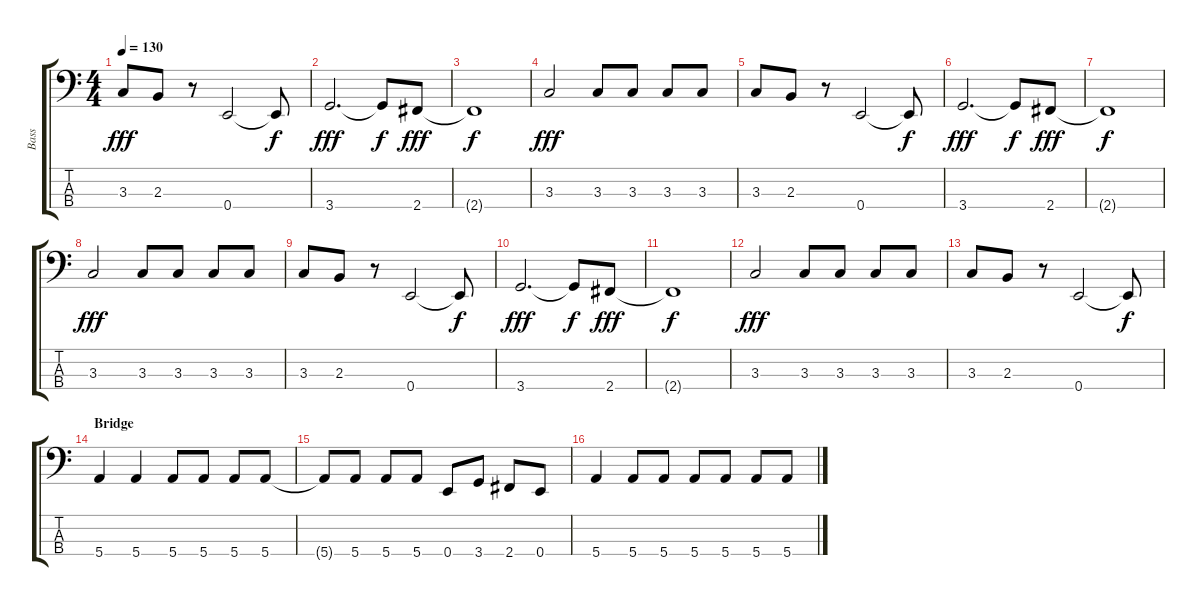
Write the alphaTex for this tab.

\track ("Bass" "Bass") {instrument electricbasspick}
\staff {score tabs}
\tuning (G2 D2 A1 E1) {hide}
\ts (4 4)
\tempo 130
\clef f4
\ks c
3.3.8{dy fff} 2.3.8 r.8 0.4.2 0.4{t}.8{dy f} |
3.4.2{d dy fff} 3.4{t}.8{dy f} 2.4.8{dy fff} |
2.4{t}.1{dy f} |
3.3.2{dy fff} 3.3.8 3.3.8 3.3.8 3.3.8 |
3.3.8 2.3.8 r.8 0.4.2 0.4{t}.8{dy f} |
3.4.2{d dy fff} 3.4{t}.8{dy f} 2.4.8{dy fff} |
2.4{t}.1{dy f} |
3.3.2{dy fff} 3.3.8 3.3.8 3.3.8 3.3.8 |
3.3.8 2.3.8 r.8 0.4.2 0.4{t}.8{dy f} |
3.4.2{d dy fff} 3.4{t}.8{dy f} 2.4.8{dy fff} |
2.4{t}.1{dy f} |
3.3.2{dy fff} 3.3.8 3.3.8 3.3.8 3.3.8 |
3.3.8 2.3.8 r.8 0.4.2 0.4{t}.8{dy f} |
\section ("" "Bridge")
5.4.4 5.4.4 5.4.8 5.4.8 5.4.8 5.4.8 |
5.4{t}.8 5.4.8 5.4.8 5.4.8 0.4.8 3.4.8 2.4.8 0.4.8 |
5.4.4 5.4.8 5.4.8 5.4.8 5.4.8 5.4.8 5.4.8
